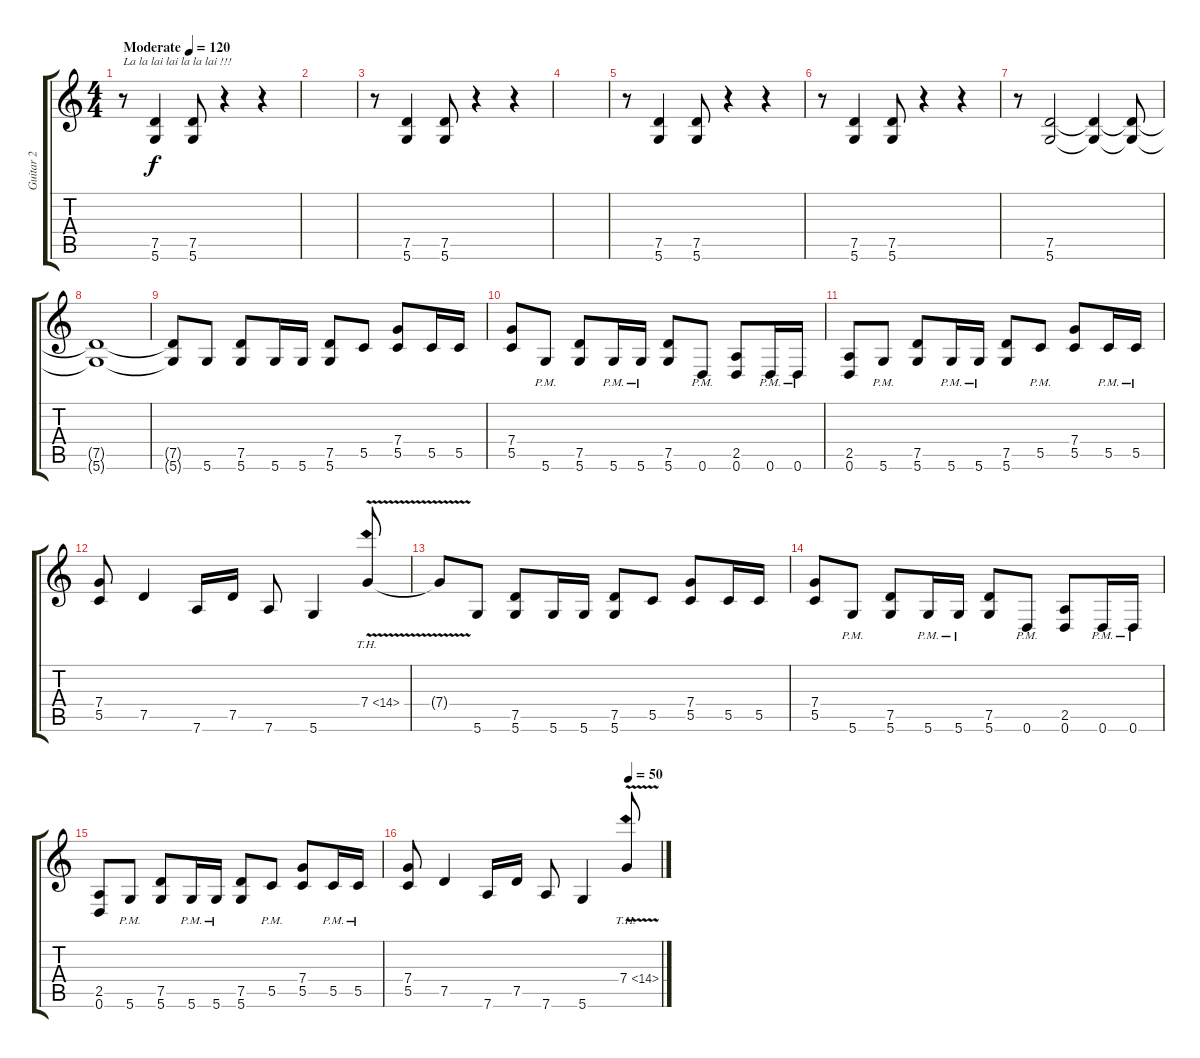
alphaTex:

\track ("Guitar 2" "Guitar 2") {instrument overdrivenguitar}
\staff {score tabs}
\tuning (D4 A3 F3 C3 G2 D2) {hide}
\ts (4 4)
\tempo (120 "Moderate")
\clef g2
\ks c
r.8{txt "La la lai lai la la lai !!!" dy f instrument overdrivenguitar} (7.5 5.6).4 (7.5 5.6).8 r.4 r.4 |
|
r.8 (7.5 5.6).4 (7.5 5.6).8 r.4 r.4 |
|
r.8 (7.5 5.6).4 (7.5 5.6).8 r.4 r.4 |
r.8 (7.5 5.6).4 (7.5 5.6).8 r.4 r.4 |
r.8 (7.5 5.6).2 (7.5{t} 5.6{t}).4 (7.5{t} 5.6{t}).8 |
(7.5{t} 5.6{t}).1 |
(7.5{t} 5.6{t}).8 5.6.8 (7.5 5.6).8 5.6.16 5.6.16 (7.5 5.6).8 5.5.8 (7.4 5.5).8 5.5.16 5.5.16 |
(7.4 5.5).8 5.6{pm}.8 (7.5 5.6).8 5.6{pm}.16 5.6{pm}.16 (7.5 5.6).8 0.6{pm}.8 (2.5 0.6).8 0.6{pm}.16 0.6{pm}.16 |
(2.5 0.6).8 5.6{pm}.8 (7.5 5.6).8 5.6{pm}.16 5.6{pm}.16 (7.5 5.6).8 5.5{pm}.8 (7.4 5.5).8 5.5{pm}.16 5.5{pm}.16 |
(7.4 5.5).8 7.5.4 7.6.16 7.5.16 7.6.8 5.6.4 7.4{th 7 v}.8 |
7.4{t}.8 5.6.8 (7.5 5.6).8 5.6.16 5.6.16 (7.5 5.6).8 5.5.8 (7.4 5.5).8 5.5.16 5.5.16 |
(7.4 5.5).8 5.6{pm}.8 (7.5 5.6).8 5.6{pm}.16 5.6{pm}.16 (7.5 5.6).8 0.6{pm}.8 (2.5 0.6).8 0.6{pm}.16 0.6{pm}.16 |
(2.5 0.6).8 5.6{pm}.8 (7.5 5.6).8 5.6{pm}.16 5.6{pm}.16 (7.5 5.6).8 5.5{pm}.8 (7.4 5.5).8 5.5{pm}.16 5.5{pm}.16 |
\tempo (50 0.875)
(7.4 5.5).8 7.5.4 7.6.16 7.5.16 7.6.8 5.6.4 7.4{th 7 v}.8
